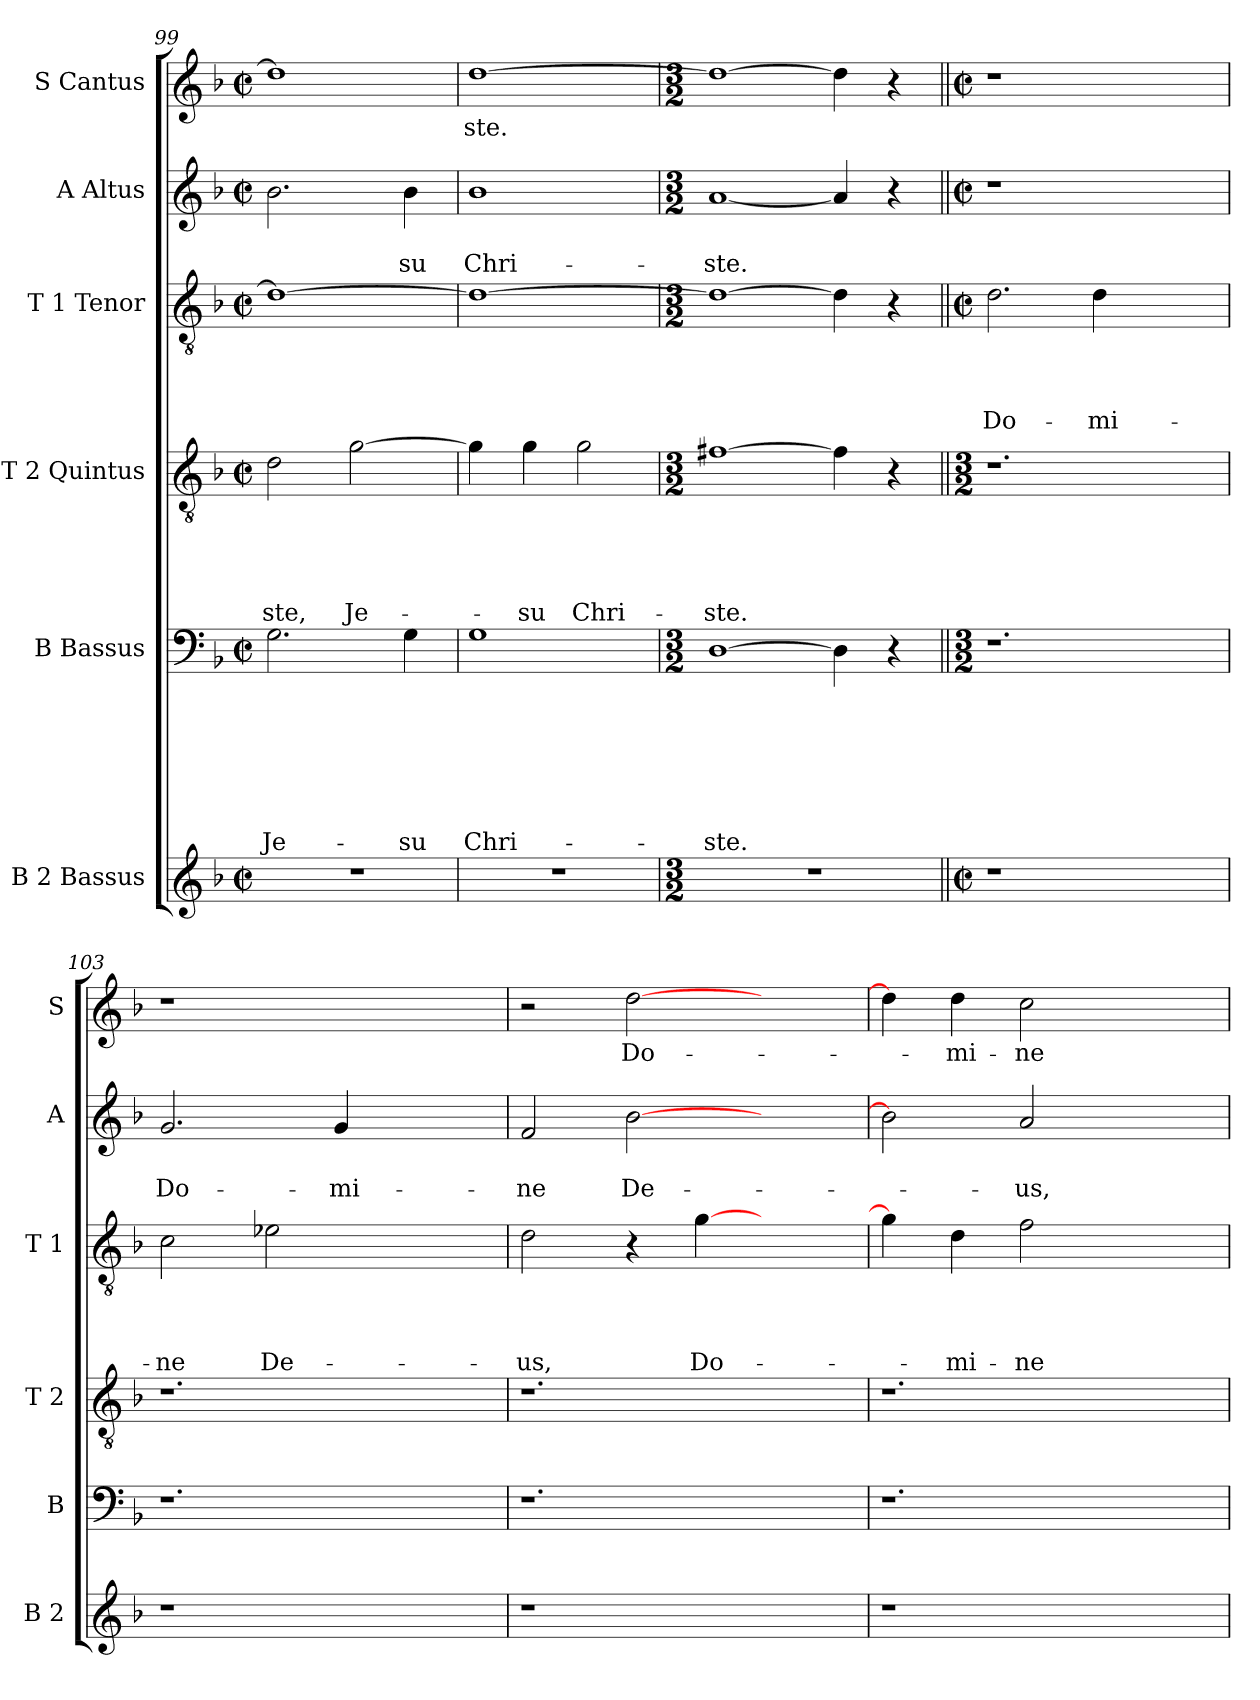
**kern	**kern	**text	**text	**text	**text	**text	**text	**text	**kern	**text	**text	**text	**text	**text	**kern	**text	**text	**text	**text	**kern	**text	**text	**kern	**text
*part6	*part5	*part5	*part5	*part5	*part5	*part5	*part5	*part5	*part4	*part4	*part4	*part4	*part4	*part4	*part3	*part3	*part3	*part3	*part3	*part2	*part2	*part2	*part1	*part1
*staff6	*staff5	*staff5	*staff5	*staff5	*staff5	*staff5	*staff5	*staff5	*staff4	*staff4	*staff4	*staff4	*staff4	*staff4	*staff3	*staff3	*staff3	*staff3	*staff3	*staff2	*staff2	*staff2	*staff1	*staff1
*I"B 2 Bassus	*I"B Bassus	*	*	*	*	*	*	*	*I"T 2 Quintus	*	*	*	*	*	*I"T 1 Tenor	*	*	*	*	*I"A Altus	*	*	*I"S Cantus	*
*I'B 2	*I'B	*	*	*	*	*	*	*	*I'T 2	*	*	*	*	*	*I'T 1	*	*	*	*	*I'A	*	*	*I'S	*
*clefG2	*clefF4	*	*	*	*	*	*	*	*clefGv2	*	*	*	*	*	*clefGv2	*	*	*	*	*clefG2	*	*	*clefG2	*
*k[b-]	*k[b-]	*	*	*	*	*	*	*	*k[b-]	*	*	*	*	*	*k[b-]	*	*	*	*	*k[b-]	*	*	*k[b-]	*
*F:	*F:	*	*	*	*	*	*	*	*F:	*	*	*	*	*	*F:	*	*	*	*	*F:	*	*	*F:	*
*M2/2	*M2/2	*	*	*	*	*	*	*	*M2/2	*	*	*	*	*	*M2/2	*	*	*	*	*M2/2	*	*	*M2/2	*
*met(c|)	*met(c|)	*	*	*	*	*	*	*	*met(c|)	*	*	*	*	*	*met(c|)	*	*	*	*	*met(c|)	*	*	*met(c|)	*
=99	=99	=99	=99	=99	=99	=99	=99	=99	=99	=99	=99	=99	=99	=99	=99	=99	=99	=99	=99	=99	=99	=99	=99	=99
!	!	!	!	!	!	!	!	!LO:LY:b	!	!	!	!	!	!LO:LY:b	!	!	!	!	!	!	!	!	!	!
1r	2.G\	.	.	.	.	.	.	Je-	2d\	.	.	.	.	-ste,	1d_	.	.	.	.	2.b-\	.	.	1dd]	.
!	!	!	!	!	!	!	!	!	!	!	!	!	!	!LO:LY:b	!	!	!	!	!	!	!	!	!	!
.	.	.	.	.	.	.	.	.	[>2g\	.	.	.	.	Je-	.	.	.	.	.	.	.	.	.	.
!	!	!	!	!	!	!	!	!LO:LY:b	!	!	!	!	!	!	!	!	!	!	!	!	!	!LO:LY:b	!	!
.	4G\	.	.	.	.	.	.	-su	.	.	.	.	.	.	.	.	.	.	.	4b-\	.	-su	.	.
=100	=100	=100	=100	=100	=100	=100	=100	=100	=100	=100	=100	=100	=100	=100	=100	=100	=100	=100	=100	=100	=100	=100	=100	=100
!	!	!	!	!	!	!	!	!LO:LY:b	!	!	!	!	!	!	!	!	!	!	!	!	!	!LO:LY:b	!	!LO:LY:b
1r	1G	.	.	.	.	.	.	Chri-	4g\]	.	.	.	.	.	1d_	.	.	.	.	1b-	.	Chri-	[>1dd	-ste.
!	!	!	!	!	!	!	!	!	!	!	!	!	!	!LO:LY:b	!	!	!	!	!	!	!	!	!	!
.	.	.	.	.	.	.	.	.	4g\	.	.	.	.	-su	.	.	.	.	.	.	.	.	.	.
!	!	!	!	!	!	!	!	!	!	!	!	!	!	!LO:LY:b	!	!	!	!	!	!	!	!	!	!
.	.	.	.	.	.	.	.	.	2g\	.	.	.	.	Chri-	.	.	.	.	.	.	.	.	.	.
=101	=101	=101	=101	=101	=101	=101	=101	=101	=101	=101	=101	=101	=101	=101	=101	=101	=101	=101	=101	=101	=101	=101	=101	=101
*M3/2	*M3/2	*	*	*	*	*	*	*	*M3/2	*	*	*	*	*	*M3/2	*	*	*	*	*M3/2	*	*	*M3/2	*
!	!	!	!	!	!	!	!	!LO:LY:b	!	!	!	!	!	!LO:LY:b	!	!	!	!	!	!	!	!LO:LY:b	!	!
1.r	[>1D	.	.	.	.	.	.	-ste.	[>1f#X	.	.	.	.	-ste.	1d_	.	.	.	.	[<1a	.	-ste.	1dd_	.
.	4D\]	.	.	.	.	.	.	.	4f#\]	.	.	.	.	.	4d\]	.	.	.	.	4a/]	.	.	4dd\]	.
.	4r	.	.	.	.	.	.	.	4r	.	.	.	.	.	4r	.	.	.	.	4r	.	.	4r	.
!!LO:PB:g=z
=102||	=102||	=102||	=102||	=102||	=102||	=102||	=102||	=102||	=102||	=102||	=102||	=102||	=102||	=102||	=102||	=102||	=102||	=102||	=102||	=102||	=102||	=102||	=102||	=102||
*M2/2	*M3/2	*	*	*	*	*	*	*	*M3/2	*	*	*	*	*	*M2/2	*	*	*	*	*M2/2	*	*	*M2/2	*
*met(c|)	*	*	*	*	*	*	*	*	*	*	*	*	*	*	*met(c|)	*	*	*	*	*met(c|)	*	*	*met(c|)	*
!	!	!	!	!	!	!	!	!	!	!	!	!	!	!	!	!	!	!	!LO:LY:b	!	!	!	!	!
1r	1.r	.	.	.	.	.	.	.	1.r	.	.	.	.	.	2.d\	.	.	.	Do-	1r	.	.	1r	.
!	!	!	!	!	!	!	!	!	!	!	!	!	!	!	!	!	!	!	!LO:LY:b	!	!	!	!	!
.	.	.	.	.	.	.	.	.	.	.	.	.	.	.	4d\	.	.	.	-mi-	.	.	.	.	.
2ryy	.	.	.	.	.	.	.	.	.	.	.	.	.	.	2ryy	.	.	.	.	2ryy	.	.	2ryy	.
=103	=103	=103	=103	=103	=103	=103	=103	=103	=103	=103	=103	=103	=103	=103	=103	=103	=103	=103	=103	=103	=103	=103	=103	=103
!	!	!	!	!	!	!	!	!	!	!	!	!	!	!	!	!	!	!	!LO:LY:b	!	!	!LO:LY:b	!	!
1r	1.r	.	.	.	.	.	.	.	1.r	.	.	.	.	.	2c\	.	.	.	-ne	2.g/	.	Do-	1r	.
!	!	!	!	!	!	!	!	!	!	!	!	!	!	!	!	!	!	!	!LO:LY:b	!	!	!	!	!
.	.	.	.	.	.	.	.	.	.	.	.	.	.	.	2e-X\	.	.	.	De-	.	.	.	.	.
!	!	!	!	!	!	!	!	!	!	!	!	!	!	!	!	!	!	!	!	!	!	!LO:LY:b	!	!
.	.	.	.	.	.	.	.	.	.	.	.	.	.	.	.	.	.	.	.	4g/	.	-mi-	.	.
2ryy	.	.	.	.	.	.	.	.	.	.	.	.	.	.	2ryy	.	.	.	.	2ryy	.	.	2ryy	.
=104	=104	=104	=104	=104	=104	=104	=104	=104	=104	=104	=104	=104	=104	=104	=104	=104	=104	=104	=104	=104	=104	=104	=104	=104
!	!	!	!	!	!	!	!	!	!	!	!	!	!	!	!	!	!	!	!LO:LY:b	!	!	!LO:LY:b	!	!
1r	1.r	.	.	.	.	.	.	.	1.r	.	.	.	.	.	2d\	.	.	.	-us,	2f/	.	-ne	2r	.
!	!	!	!	!	!	!	!	!	!	!	!	!	!	!	!	!	!	!	!	!	!	!LO:LY:b	!	!LO:LY:b
.	.	.	.	.	.	.	.	.	.	.	.	.	.	.	4r	.	.	.	.	[>2b-\	.	De-	[>2dd\	Do-
!	!	!	!	!	!	!	!	!	!	!	!	!	!	!	!	!	!	!	!LO:LY:b	!	!	!	!	!
.	.	.	.	.	.	.	.	.	.	.	.	.	.	.	[>4g\	.	.	.	Do-	.	.	.	.	.
2ryy	.	.	.	.	.	.	.	.	.	.	.	.	.	.	2ryy	.	.	.	.	2ryy	.	.	2ryy	.
=105	=105	=105	=105	=105	=105	=105	=105	=105	=105	=105	=105	=105	=105	=105	=105	=105	=105	=105	=105	=105	=105	=105	=105	=105
1r	1.r	.	.	.	.	.	.	.	1.r	.	.	.	.	.	4g\]	.	.	.	.	2b-\]	.	.	4dd\]	.
!	!	!	!	!	!	!	!	!	!	!	!	!	!	!	!	!	!	!	!LO:LY:b	!	!	!	!	!LO:LY:b
.	.	.	.	.	.	.	.	.	.	.	.	.	.	.	4d\	.	.	.	-mi-	.	.	.	4dd\	-mi-
!	!	!	!	!	!	!	!	!	!	!	!	!	!	!	!	!	!	!	!LO:LY:b	!	!	!LO:LY:b	!	!LO:LY:b
.	.	.	.	.	.	.	.	.	.	.	.	.	.	.	2f\	.	.	.	-ne	2a/	.	-us,	2cc\	-ne
2ryy	.	.	.	.	.	.	.	.	.	.	.	.	.	.	2ryy	.	.	.	.	2ryy	.	.	2ryy	.
=	=	=	=	=	=	=	=	=	=	=	=	=	=	=	=	=	=	=	=	=	=	=	=	=
*-	*-	*-	*-	*-	*-	*-	*-	*-	*-	*-	*-	*-	*-	*-	*-	*-	*-	*-	*-	*-	*-	*-	*-	*-
